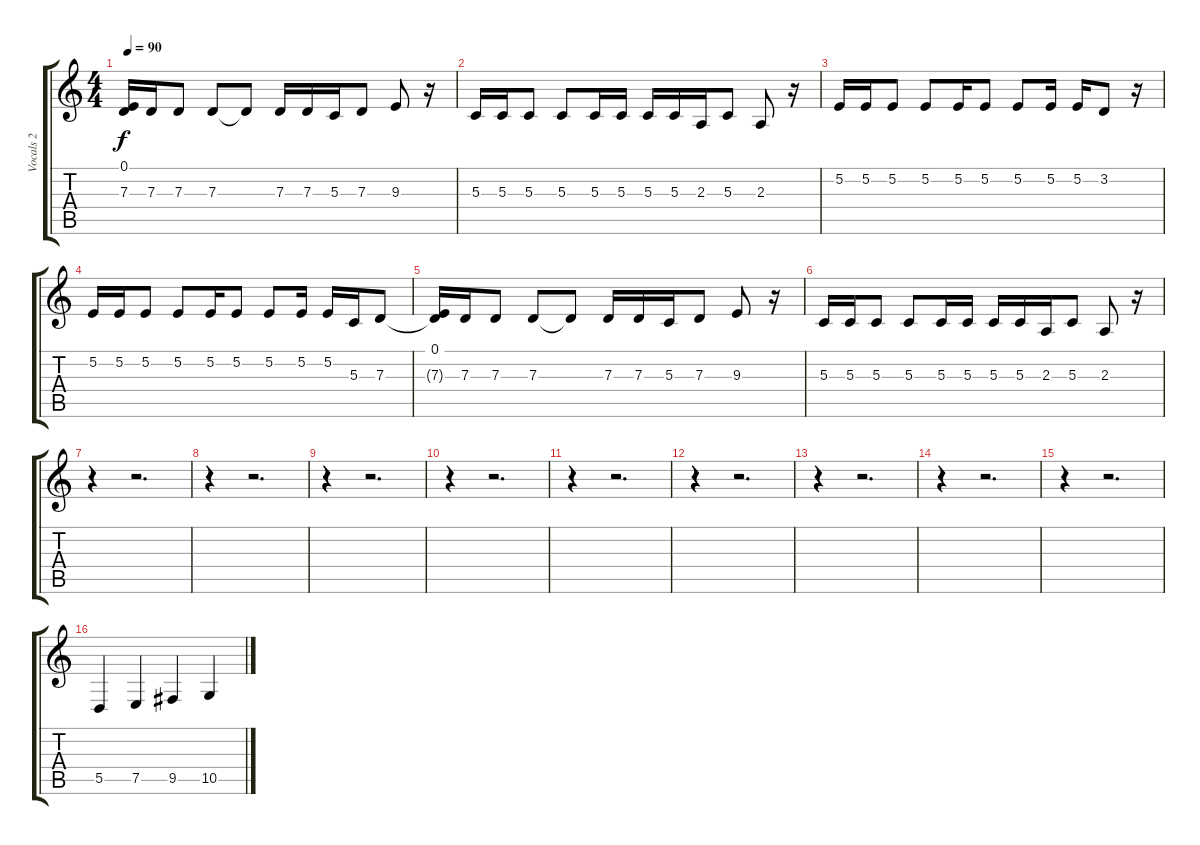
\track ("Vocals 2" "Vocals 2") {instrument flute}
\staff {score tabs}
\tuning (E4 B3 G3 D3 A2 E2) {hide}
\ts (4 4)
\tempo 90
\clef g2
\ks c
(0.1 7.3{t}).16{dy f} 7.3.16 7.3.8 7.3.8 7.3{t}.8 7.3.16 7.3.16 5.3.16 7.3.8 9.3.8 r.16 |
5.3.16 5.3.16 5.3.8 5.3.8 5.3.16 5.3.16 5.3.16 5.3.16 2.3.16 5.3.8 2.3.8 r.16 |
5.2.16 5.2.16 5.2.8 5.2.8 5.2.16 5.2.8 5.2.8 5.2.16 5.2.16 3.2.8 r.16 |
5.2.16 5.2.16 5.2.8 5.2.8 5.2.16 5.2.8 5.2.8 5.2.16 5.2.16 5.3.16 7.3.8 |
(0.1 7.3{t}).16 7.3.16 7.3.8 7.3.8 7.3{t}.8 7.3.16 7.3.16 5.3.16 7.3.8 9.3.8 r.16 |
5.3.16 5.3.16 5.3.8 5.3.8 5.3.16 5.3.16 5.3.16 5.3.16 2.3.16 5.3.8 2.3.8 r.16 |
r.4 r.2{d} |
r.4 r.2{d} |
r.4 r.2{d} |
r.4 r.2{d} |
r.4 r.2{d} |
r.4 r.2{d} |
r.4 r.2{d} |
r.4 r.2{d} |
r.4 r.2{d} |
5.5.4 7.5.4 9.5.4 10.5.4
